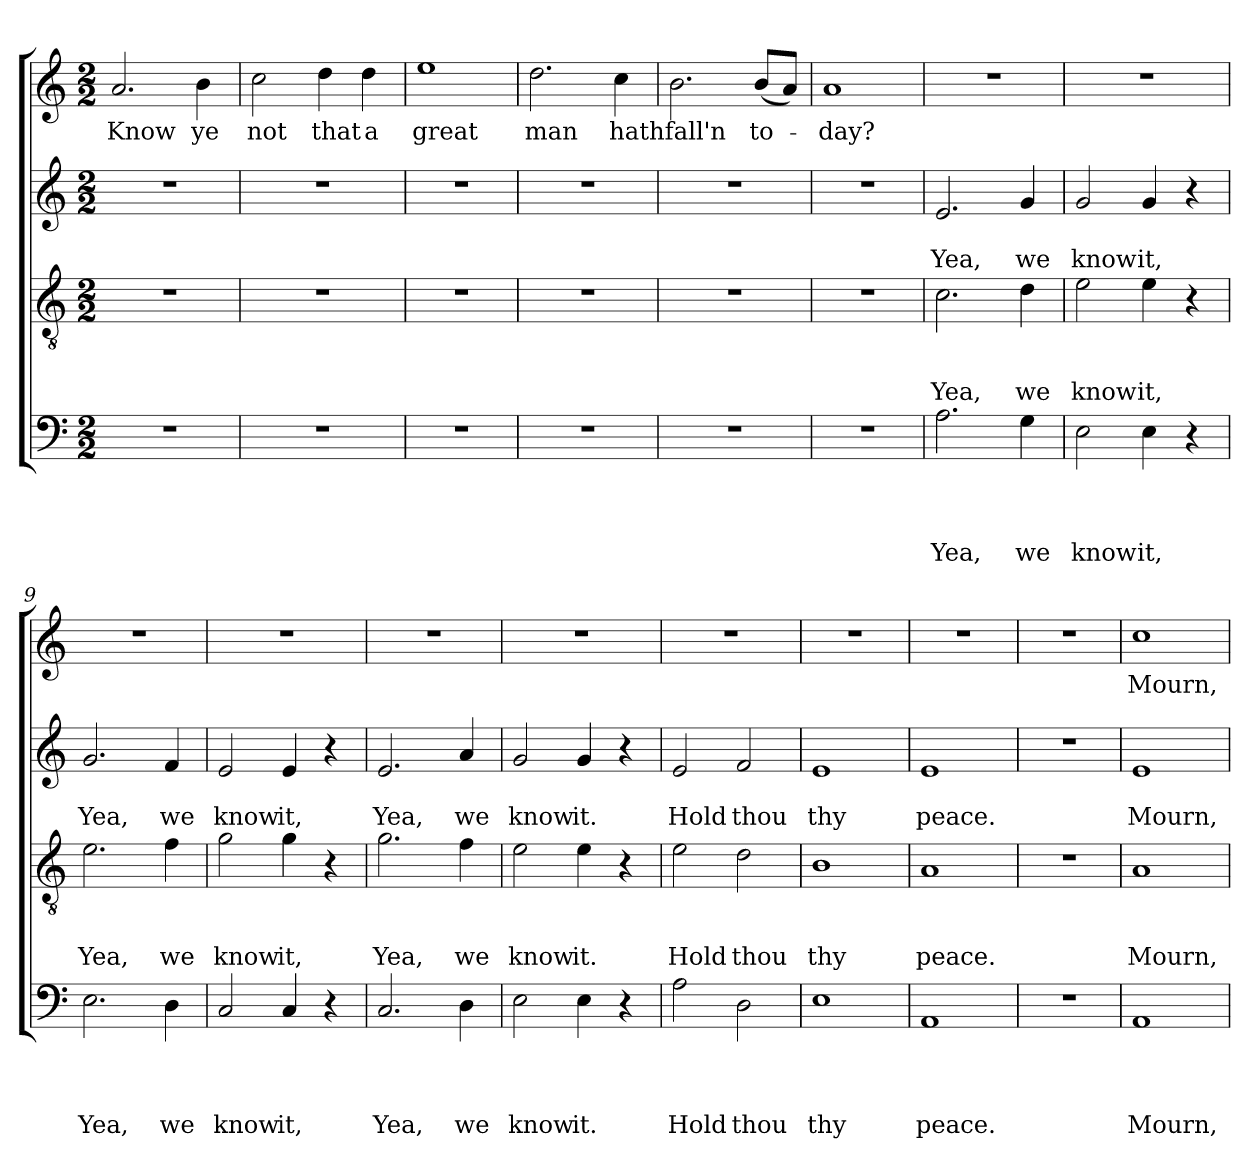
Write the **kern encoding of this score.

**kern	**text	**text	**text	**text	**kern	**text	**text	**text	**kern	**text	**text	**kern	**text
*part4	*part4	*part4	*part4	*part4	*part3	*part3	*part3	*part3	*part2	*part2	*part2	*part1	*part1
*staff4	*staff4	*staff4	*staff4	*staff4	*staff3	*staff3	*staff3	*staff3	*staff2	*staff2	*staff2	*staff1	*staff1
!!LO:PB:g=z
*clefF4	*	*	*	*	*clefGv2	*	*	*	*clefG2	*	*	*clefG2	*
*k[]	*	*	*	*	*k[]	*	*	*	*k[]	*	*	*k[]	*
*C:	*	*	*	*	*C:	*	*	*	*C:	*	*	*C:	*
*M2/2	*	*	*	*	*M2/2	*	*	*	*M2/2	*	*	*M2/2	*
=1	=1	=1	=1	=1	=1	=1	=1	=1	=1	=1	=1	=1	=1
!	!	!	!	!	!	!	!	!	!	!	!	!	!LO:LY:b
1r	.	.	.	.	1r	.	.	.	1r	.	.	2.a/	Know
!	!	!	!	!	!	!	!	!	!	!	!	!	!LO:LY:b
.	.	.	.	.	.	.	.	.	.	.	.	4b\	ye
=2	=2	=2	=2	=2	=2	=2	=2	=2	=2	=2	=2	=2	=2
!	!	!	!	!	!	!	!	!	!	!	!	!	!LO:LY:b
1r	.	.	.	.	1r	.	.	.	1r	.	.	2cc\	not
!	!	!	!	!	!	!	!	!	!	!	!	!	!LO:LY:b
.	.	.	.	.	.	.	.	.	.	.	.	4dd\	that
!	!	!	!	!	!	!	!	!	!	!	!	!	!LO:LY:b
.	.	.	.	.	.	.	.	.	.	.	.	4dd\	a
=3	=3	=3	=3	=3	=3	=3	=3	=3	=3	=3	=3	=3	=3
!	!	!	!	!	!	!	!	!	!	!	!	!	!LO:LY:b
1r	.	.	.	.	1r	.	.	.	1r	.	.	1ee	great
=4	=4	=4	=4	=4	=4	=4	=4	=4	=4	=4	=4	=4	=4
!	!	!	!	!	!	!	!	!	!	!	!	!	!LO:LY:b
1r	.	.	.	.	1r	.	.	.	1r	.	.	2.dd\	man
!	!	!	!	!	!	!	!	!	!	!	!	!	!LO:LY:b
.	.	.	.	.	.	.	.	.	.	.	.	4cc\	hathfall'n
=5	=5	=5	=5	=5	=5	=5	=5	=5	=5	=5	=5	=5	=5
1r	.	.	.	.	1r	.	.	.	1r	.	.	2.b\	.
!	!	!	!	!	!	!	!	!	!	!	!	!	!LO:LY:b
.	.	.	.	.	.	.	.	.	.	.	.	(<8b/L	to-
.	.	.	.	.	.	.	.	.	.	.	.	8a/J)	.
=6	=6	=6	=6	=6	=6	=6	=6	=6	=6	=6	=6	=6	=6
!	!	!	!	!	!	!	!	!	!	!	!	!	!LO:LY:b
1r	.	.	.	.	1r	.	.	.	1r	.	.	1a	-day?
=7	=7	=7	=7	=7	=7	=7	=7	=7	=7	=7	=7	=7	=7
!	!	!	!	!LO:LY:b	!	!	!	!LO:LY:b	!	!	!LO:LY:b	!	!
2.A\	.	.	.	Yea,	2.c\	.	.	Yea,	2.e/	.	Yea,	1r	.
!	!	!	!	!LO:LY:b	!	!	!	!LO:LY:b	!	!	!LO:LY:b	!	!
4G\	.	.	.	we	4d\	.	.	we	4g/	.	we	.	.
=8	=8	=8	=8	=8	=8	=8	=8	=8	=8	=8	=8	=8	=8
!	!	!	!	!LO:LY:b	!	!	!	!LO:LY:b	!	!	!LO:LY:b	!	!
2E\	.	.	.	know	2e\	.	.	know	2g/	.	know	1r	.
!	!	!	!	!LO:LY:b	!	!	!	!LO:LY:b	!	!	!LO:LY:b	!	!
4E\	.	.	.	it,	4e\	.	.	it,	4g/	.	it,	.	.
4r	.	.	.	.	4r	.	.	.	4r	.	.	.	.
=9	=9	=9	=9	=9	=9	=9	=9	=9	=9	=9	=9	=9	=9
!	!	!	!	!LO:LY:b	!	!	!	!LO:LY:b	!	!	!LO:LY:b	!	!
2.E\	.	.	.	Yea,	2.e\	.	.	Yea,	2.g/	.	Yea,	1r	.
!	!	!	!	!LO:LY:b	!	!	!	!LO:LY:b	!	!	!LO:LY:b	!	!
4D\	.	.	.	we	4f\	.	.	we	4f/	.	we	.	.
=10	=10	=10	=10	=10	=10	=10	=10	=10	=10	=10	=10	=10	=10
!	!	!	!	!LO:LY:b	!	!	!	!LO:LY:b	!	!	!LO:LY:b	!	!
2C/	.	.	.	know	2g\	.	.	know	2e/	.	know	1r	.
!	!	!	!	!LO:LY:b	!	!	!	!LO:LY:b	!	!	!LO:LY:b	!	!
4C/	.	.	.	it,	4g\	.	.	it,	4e/	.	it,	.	.
4r	.	.	.	.	4r	.	.	.	4r	.	.	.	.
=11	=11	=11	=11	=11	=11	=11	=11	=11	=11	=11	=11	=11	=11
!	!	!	!	!LO:LY:b	!	!	!	!LO:LY:b	!	!	!LO:LY:b	!	!
2.C/	.	.	.	Yea,	2.g\	.	.	Yea,	2.e/	.	Yea,	1r	.
!	!	!	!	!LO:LY:b	!	!	!	!LO:LY:b	!	!	!LO:LY:b	!	!
4D\	.	.	.	we	4f\	.	.	we	4a/	.	we	.	.
!!LO:LB:g=z
=12	=12	=12	=12	=12	=12	=12	=12	=12	=12	=12	=12	=12	=12
!	!	!	!	!LO:LY:b	!	!	!	!LO:LY:b	!	!	!LO:LY:b	!	!
2E\	.	.	.	know	2e\	.	.	know	2g/	.	know	1r	.
!	!	!	!	!LO:LY:b	!	!	!	!LO:LY:b	!	!	!LO:LY:b	!	!
4E\	.	.	.	it.	4e\	.	.	it.	4g/	.	it.	.	.
4r	.	.	.	.	4r	.	.	.	4r	.	.	.	.
=13	=13	=13	=13	=13	=13	=13	=13	=13	=13	=13	=13	=13	=13
!	!	!	!	!LO:LY:b	!	!	!	!LO:LY:b	!	!	!LO:LY:b	!	!
2A\	.	.	.	Hold	2e\	.	.	Hold	2e/	.	Hold	1r	.
!	!	!	!	!LO:LY:b	!	!	!	!LO:LY:b	!	!	!LO:LY:b	!	!
2D\	.	.	.	thou	2d\	.	.	thou	2f/	.	thou	.	.
=14	=14	=14	=14	=14	=14	=14	=14	=14	=14	=14	=14	=14	=14
!	!	!	!	!LO:LY:b	!	!	!	!LO:LY:b	!	!	!LO:LY:b	!	!
1E	.	.	.	thy	1B	.	.	thy	1e	.	thy	1r	.
=15	=15	=15	=15	=15	=15	=15	=15	=15	=15	=15	=15	=15	=15
!	!	!	!	!LO:LY:b	!	!	!	!LO:LY:b	!	!	!LO:LY:b	!	!
1AA	.	.	.	peace.	1A	.	.	peace.	1e	.	peace.	1r	.
=16	=16	=16	=16	=16	=16	=16	=16	=16	=16	=16	=16	=16	=16
1r	.	.	.	.	1r	.	.	.	1r	.	.	1r	.
=17	=17	=17	=17	=17	=17	=17	=17	=17	=17	=17	=17	=17	=17
!	!	!	!	!LO:LY:b	!	!	!	!LO:LY:b	!	!	!LO:LY:b	!	!LO:LY:b
1AA	.	.	.	Mourn,	1A	.	.	Mourn,	1e	.	Mourn,	1cc	Mourn,
=	=	=	=	=	=	=	=	=	=	=	=	=	=
*-	*-	*-	*-	*-	*-	*-	*-	*-	*-	*-	*-	*-	*-
